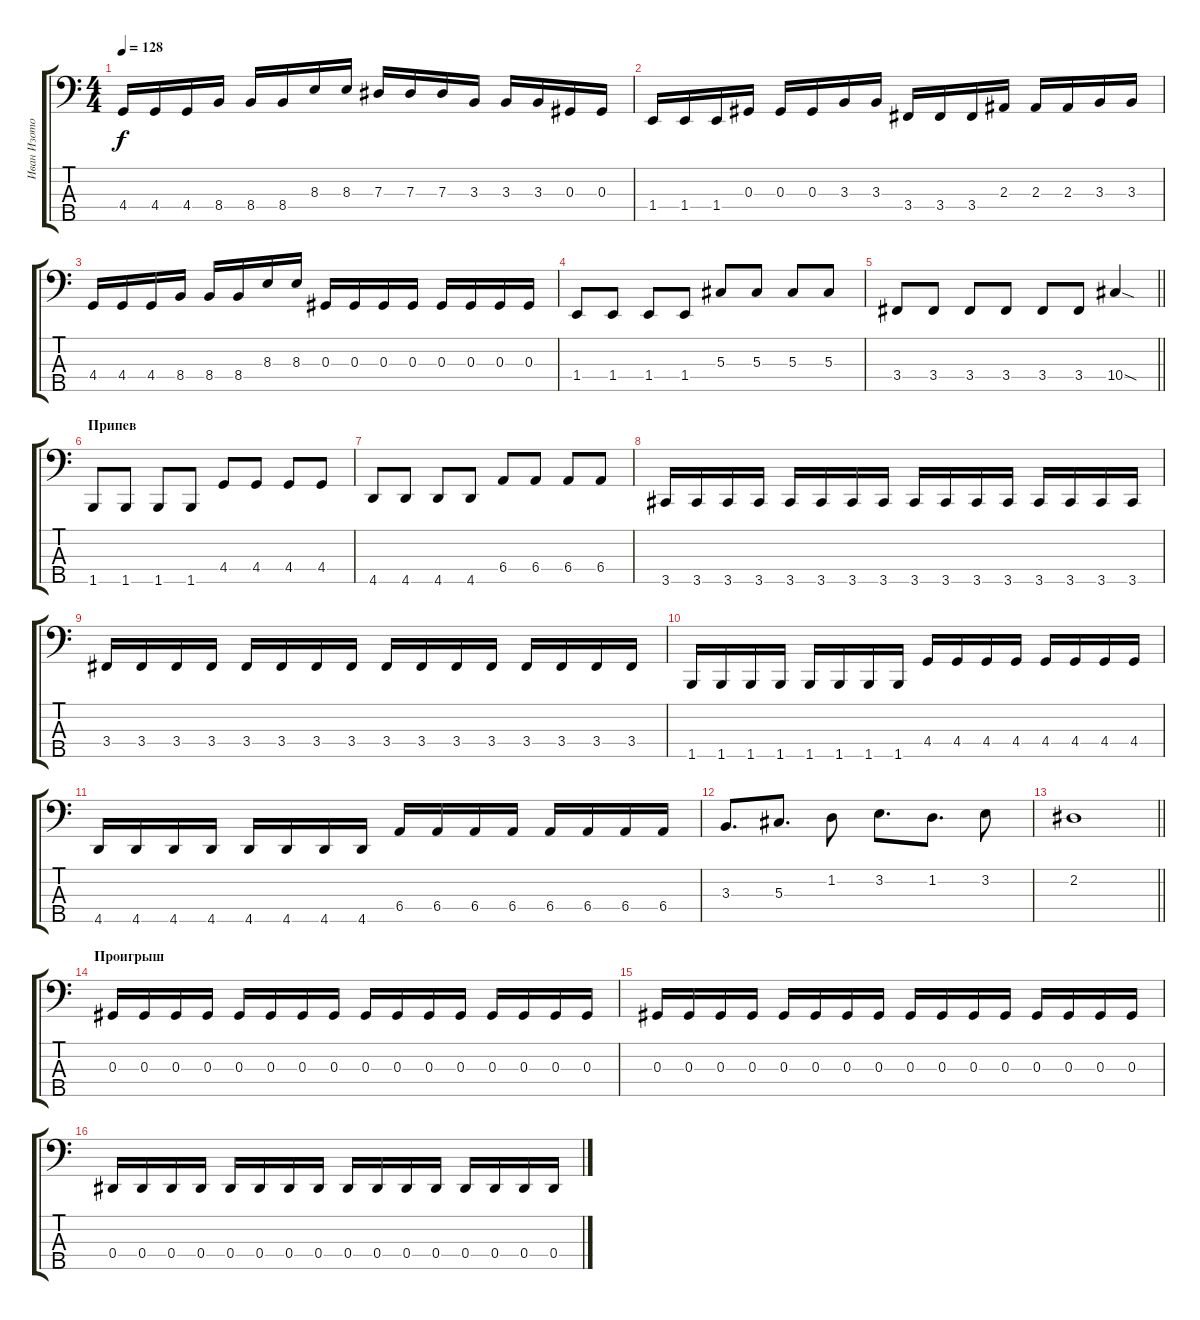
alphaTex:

\track ("Иван Изотов" "Иван Изото") {instrument electricbassfinger}
\staff {score tabs}
\tuning (Gb2 Db2 Ab1 Eb1 Bb0) {hide}
\ts (4 4)
\tempo 128
\clef f4
\ks c
4.4.16{dy f} 4.4.16 4.4.16 8.4.16 8.4.16 8.4.16 8.3.16 8.3.16 7.3.16 7.3.16 7.3.16 3.3.16 3.3.16 3.3.16 0.3.16 0.3.16 |
1.4.16 1.4.16 1.4.16 0.3.16 0.3.16 0.3.16 3.3.16 3.3.16 3.4.16 3.4.16 3.4.16 2.3.16 2.3.16 2.3.16 3.3.16 3.3.16 |
4.4.16 4.4.16 4.4.16 8.4.16 8.4.16 8.4.16 8.3.16 8.3.16 0.3.16 0.3.16 0.3.16 0.3.16 0.3.16 0.3.16 0.3.16 0.3.16 |
1.4.8 1.4.8 1.4.8 1.4.8 5.3.8 5.3.8 5.3.8 5.3.8 |
\barLineRight lightlight
3.4.8 3.4.8 3.4.8 3.4.8 3.4.8 3.4.8 10.4{sod}.4 |
\section ("" "Припев")
1.5.8 1.5.8 1.5.8 1.5.8 4.4.8 4.4.8 4.4.8 4.4.8 |
4.5.8 4.5.8 4.5.8 4.5.8 6.4.8 6.4.8 6.4.8 6.4.8 |
3.5.16 3.5.16 3.5.16 3.5.16 3.5.16 3.5.16 3.5.16 3.5.16 3.5.16 3.5.16 3.5.16 3.5.16 3.5.16 3.5.16 3.5.16 3.5.16 |
3.4.16 3.4.16 3.4.16 3.4.16 3.4.16 3.4.16 3.4.16 3.4.16 3.4.16 3.4.16 3.4.16 3.4.16 3.4.16 3.4.16 3.4.16 3.4.16 |
1.5.16 1.5.16 1.5.16 1.5.16 1.5.16 1.5.16 1.5.16 1.5.16 4.4.16 4.4.16 4.4.16 4.4.16 4.4.16 4.4.16 4.4.16 4.4.16 |
4.5.16 4.5.16 4.5.16 4.5.16 4.5.16 4.5.16 4.5.16 4.5.16 6.4.16 6.4.16 6.4.16 6.4.16 6.4.16 6.4.16 6.4.16 6.4.16 |
3.3.8{d} 5.3.8{d} 1.2.8 3.2.8{d} 1.2.8{d} 3.2.8 |
\barLineRight lightlight
2.2.1 |
\section ("" "Проигрыш")
0.3.16 0.3.16 0.3.16 0.3.16 0.3.16 0.3.16 0.3.16 0.3.16 0.3.16 0.3.16 0.3.16 0.3.16 0.3.16 0.3.16 0.3.16 0.3.16 |
0.3.16 0.3.16 0.3.16 0.3.16 0.3.16 0.3.16 0.3.16 0.3.16 0.3.16 0.3.16 0.3.16 0.3.16 0.3.16 0.3.16 0.3.16 0.3.16 |
0.4.16 0.4.16 0.4.16 0.4.16 0.4.16 0.4.16 0.4.16 0.4.16 0.4.16 0.4.16 0.4.16 0.4.16 0.4.16 0.4.16 0.4.16 0.4.16
